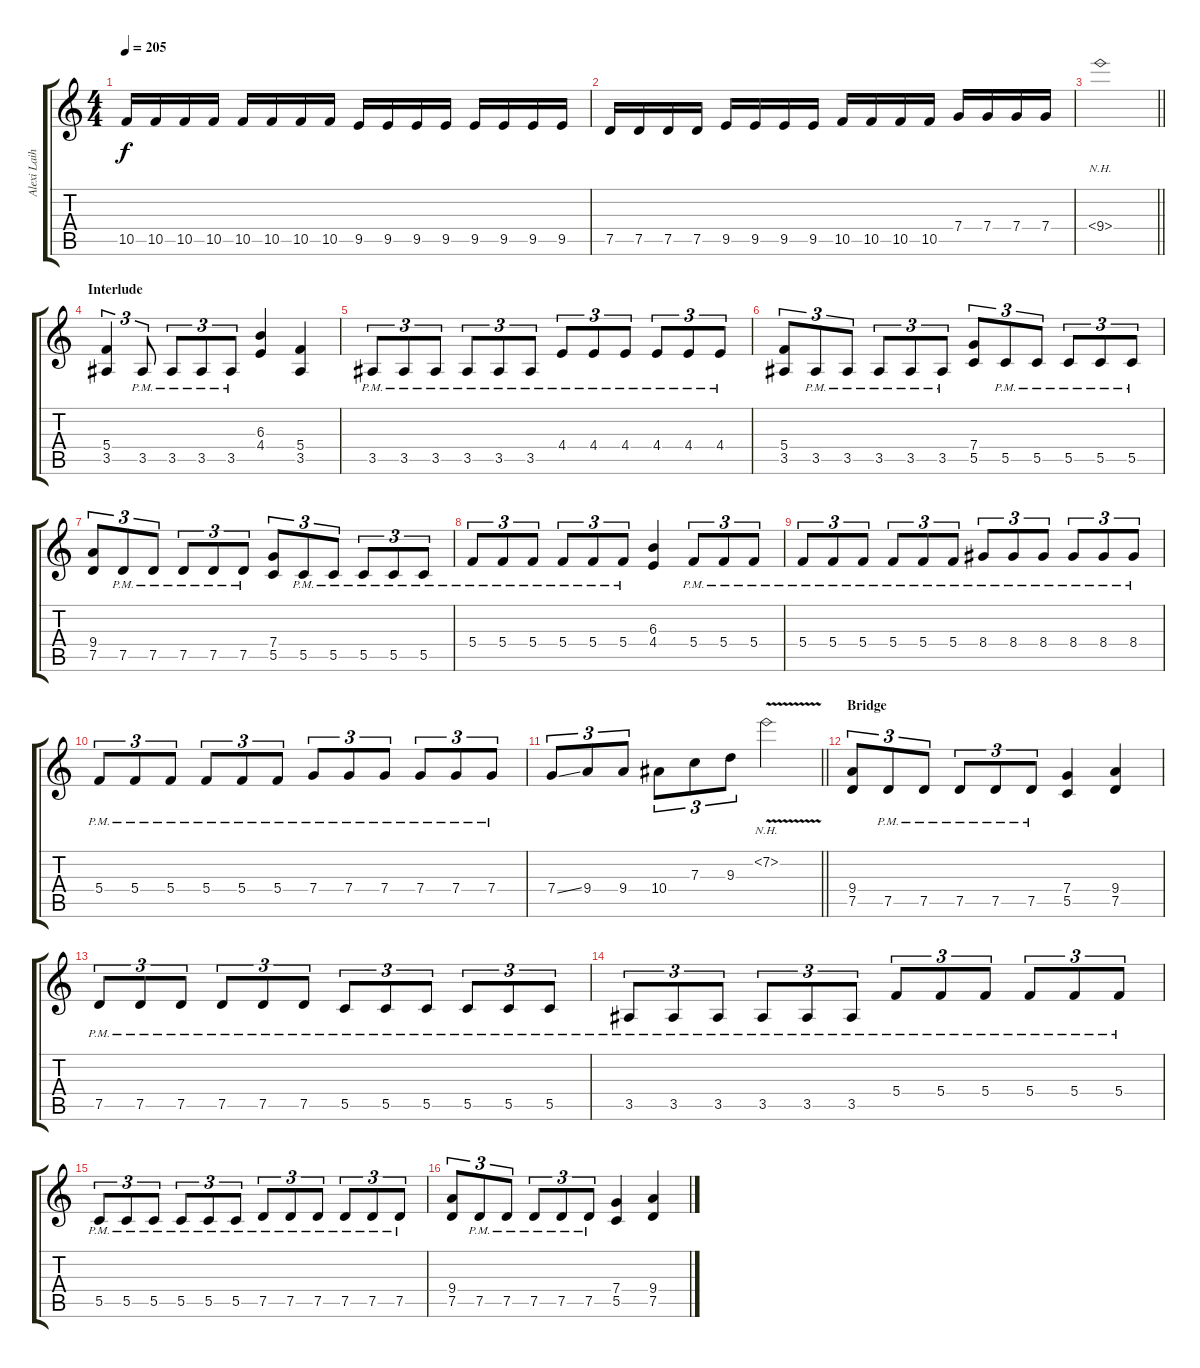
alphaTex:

\track ("Alexi Laiho" "Alexi Laih") {instrument distortionguitar}
\staff {score tabs}
\tuning (D4 A3 F3 C3 G2 D2) {hide}
\ts (4 4)
\tempo 205
\clef g2
\ks c
10.5.16{dy f} 10.5.16 10.5.16 10.5.16 10.5.16 10.5.16 10.5.16 10.5.16 9.5.16 9.5.16 9.5.16 9.5.16 9.5.16 9.5.16 9.5.16 9.5.16 |
7.5.16 7.5.16 7.5.16 7.5.16 9.5.16 9.5.16 9.5.16 9.5.16 10.5.16 10.5.16 10.5.16 10.5.16 7.4.16 7.4.16 7.4.16 7.4.16 |
\barLineRight lightlight
9.4{nh}.1 |
\section ("" "Interlude")
(5.4 3.5).4{tu (3 2)} 3.5{pm}.8{tu (3 2)} 3.5{pm}.8{tu (3 2)} 3.5{pm}.8{tu (3 2)} 3.5{pm}.8{tu (3 2)} (6.3 4.4).4 (5.4 3.5).4 |
3.5{pm}.8{tu (3 2)} 3.5{pm}.8{tu (3 2)} 3.5{pm}.8{tu (3 2)} 3.5{pm}.8{tu (3 2)} 3.5{pm}.8{tu (3 2)} 3.5{pm}.8{tu (3 2)} 4.4{pm}.8{tu (3 2)} 4.4{pm}.8{tu (3 2)} 4.4{pm}.8{tu (3 2)} 4.4{pm}.8{tu (3 2)} 4.4{pm}.8{tu (3 2)} 4.4{pm}.8{tu (3 2)} |
(5.4 3.5).8{tu (3 2)} 3.5{pm}.8{tu (3 2)} 3.5{pm}.8{tu (3 2)} 3.5{pm}.8{tu (3 2)} 3.5{pm}.8{tu (3 2)} 3.5{pm}.8{tu (3 2)} (7.4 5.5).8{tu (3 2)} 5.5{pm}.8{tu (3 2)} 5.5{pm}.8{tu (3 2)} 5.5{pm}.8{tu (3 2)} 5.5{pm}.8{tu (3 2)} 5.5{pm}.8{tu (3 2)} |
(9.4 7.5).8{tu (3 2)} 7.5{pm}.8{tu (3 2)} 7.5{pm}.8{tu (3 2)} 7.5{pm}.8{tu (3 2)} 7.5{pm}.8{tu (3 2)} 7.5{pm}.8{tu (3 2)} (7.4 5.5).8{tu (3 2)} 5.5{pm}.8{tu (3 2)} 5.5{pm}.8{tu (3 2)} 5.5{pm}.8{tu (3 2)} 5.5{pm}.8{tu (3 2)} 5.5{pm}.8{tu (3 2)} |
5.4{pm}.8{tu (3 2)} 5.4{pm}.8{tu (3 2)} 5.4{pm}.8{tu (3 2)} 5.4{pm}.8{tu (3 2)} 5.4{pm}.8{tu (3 2)} 5.4{pm}.8{tu (3 2)} (6.3 4.4).4 5.4{pm}.8{tu (3 2)} 5.4{pm}.8{tu (3 2)} 5.4{pm}.8{tu (3 2)} |
5.4{pm}.8{tu (3 2)} 5.4{pm}.8{tu (3 2)} 5.4{pm}.8{tu (3 2)} 5.4{pm}.8{tu (3 2)} 5.4{pm}.8{tu (3 2)} 5.4{pm}.8{tu (3 2)} 8.4{pm}.8{tu (3 2)} 8.4{pm}.8{tu (3 2)} 8.4{pm}.8{tu (3 2)} 8.4{pm}.8{tu (3 2)} 8.4{pm}.8{tu (3 2)} 8.4{pm}.8{tu (3 2)} |
5.4{pm}.8{tu (3 2)} 5.4{pm}.8{tu (3 2)} 5.4{pm}.8{tu (3 2)} 5.4{pm}.8{tu (3 2)} 5.4{pm}.8{tu (3 2)} 5.4{pm}.8{tu (3 2)} 7.4{pm}.8{tu (3 2)} 7.4{pm}.8{tu (3 2)} 7.4{pm}.8{tu (3 2)} 7.4{pm}.8{tu (3 2)} 7.4{pm}.8{tu (3 2)} 7.4{pm}.8{tu (3 2)} |
\barLineRight lightlight
7.4{ss}.8{tu (3 2)} 9.4.8{tu (3 2)} 9.4.8{tu (3 2)} 10.4.8{tu (3 2)} 7.3.8{tu (3 2)} 9.3.8{tu (3 2)} 7.2{nh v}.2 |
\section ("" "Bridge")
(9.4 7.5).8{tu (3 2)} 7.5{pm}.8{tu (3 2)} 7.5{pm}.8{tu (3 2)} 7.5{pm}.8{tu (3 2)} 7.5{pm}.8{tu (3 2)} 7.5{pm}.8{tu (3 2)} (7.4 5.5).4 (9.4 7.5).4 |
7.5{pm}.8{tu (3 2)} 7.5{pm}.8{tu (3 2)} 7.5{pm}.8{tu (3 2)} 7.5{pm}.8{tu (3 2)} 7.5{pm}.8{tu (3 2)} 7.5{pm}.8{tu (3 2)} 5.5{pm}.8{tu (3 2)} 5.5{pm}.8{tu (3 2)} 5.5{pm}.8{tu (3 2)} 5.5{pm}.8{tu (3 2)} 5.5{pm}.8{tu (3 2)} 5.5{pm}.8{tu (3 2)} |
3.5{pm}.8{tu (3 2)} 3.5{pm}.8{tu (3 2)} 3.5{pm}.8{tu (3 2)} 3.5{pm}.8{tu (3 2)} 3.5{pm}.8{tu (3 2)} 3.5{pm}.8{tu (3 2)} 5.4{pm}.8{tu (3 2)} 5.4{pm}.8{tu (3 2)} 5.4{pm}.8{tu (3 2)} 5.4{pm}.8{tu (3 2)} 5.4{pm}.8{tu (3 2)} 5.4{pm}.8{tu (3 2)} |
5.5{pm}.8{tu (3 2)} 5.5{pm}.8{tu (3 2)} 5.5{pm}.8{tu (3 2)} 5.5{pm}.8{tu (3 2)} 5.5{pm}.8{tu (3 2)} 5.5{pm}.8{tu (3 2)} 7.5{pm}.8{tu (3 2)} 7.5{pm}.8{tu (3 2)} 7.5{pm}.8{tu (3 2)} 7.5{pm}.8{tu (3 2)} 7.5{pm}.8{tu (3 2)} 7.5{pm}.8{tu (3 2)} |
(9.4 7.5).8{tu (3 2)} 7.5{pm}.8{tu (3 2)} 7.5{pm}.8{tu (3 2)} 7.5{pm}.8{tu (3 2)} 7.5{pm}.8{tu (3 2)} 7.5{pm}.8{tu (3 2)} (7.4 5.5).4 (9.4 7.5).4
